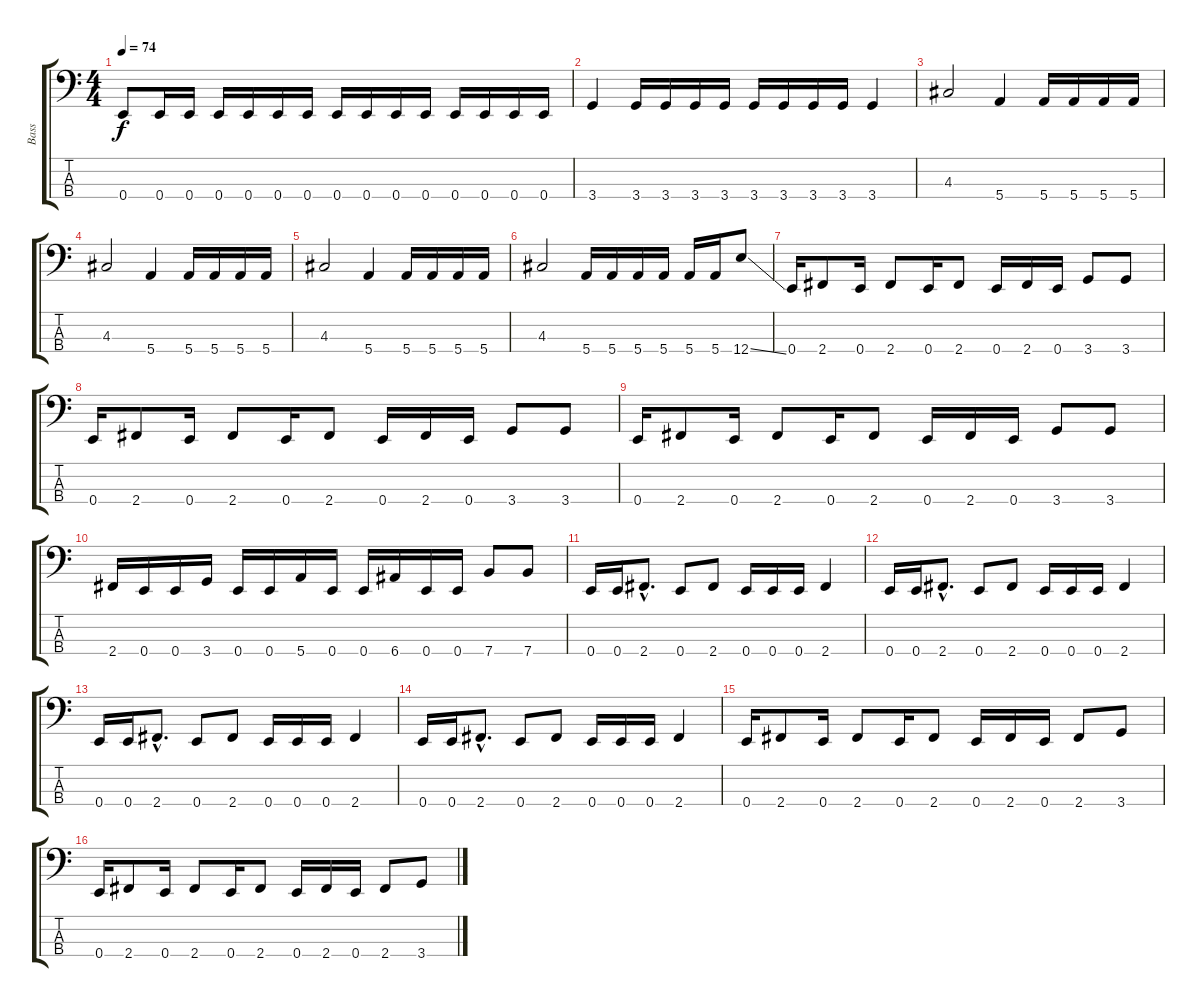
\track ("Bass" "Bass") {instrument electricbasspick}
\staff {score tabs}
\tuning (G2 D2 A1 E1) {hide}
\ts (4 4)
\tempo 74
\clef f4
\ks c
0.4.8{dy f} 0.4.16 0.4.16 0.4.16 0.4.16 0.4.16 0.4.16 0.4.16 0.4.16 0.4.16 0.4.16 0.4.16 0.4.16 0.4.16 0.4.16 |
3.4.4 3.4.16 3.4.16 3.4.16 3.4.16 3.4.16 3.4.16 3.4.16 3.4.16 3.4.4 |
4.3.2 5.4.4 5.4.16 5.4.16 5.4.16 5.4.16 |
4.3.2 5.4.4 5.4.16 5.4.16 5.4.16 5.4.16 |
4.3.2 5.4.4 5.4.16 5.4.16 5.4.16 5.4.16 |
4.3.2 5.4.16 5.4.16 5.4.16 5.4.16 5.4.16 5.4.16 12.4{ss}.8 |
0.4.16 2.4.8 0.4.16 2.4.8 0.4.16 2.4.8 0.4.16 2.4.16 0.4.16 3.4.8 3.4.8 |
0.4.16 2.4.8 0.4.16 2.4.8 0.4.16 2.4.8 0.4.16 2.4.16 0.4.16 3.4.8 3.4.8 |
0.4.16 2.4.8 0.4.16 2.4.8 0.4.16 2.4.8 0.4.16 2.4.16 0.4.16 3.4.8 3.4.8 |
2.4.16 0.4.16 0.4.16 3.4.16 0.4.16 0.4.16 5.4.16 0.4.16 0.4.16 6.4.16 0.4.16 0.4.16 7.4.8 7.4.8 |
0.4.16 0.4.16 2.4{hac}.8{d} 0.4.8 2.4.8 0.4.16 0.4.16 0.4.16 2.4.4 |
0.4.16 0.4.16 2.4{hac}.8{d} 0.4.8 2.4.8 0.4.16 0.4.16 0.4.16 2.4.4 |
0.4.16 0.4.16 2.4{hac}.8{d} 0.4.8 2.4.8 0.4.16 0.4.16 0.4.16 2.4.4 |
0.4.16 0.4.16 2.4{hac}.8{d} 0.4.8 2.4.8 0.4.16 0.4.16 0.4.16 2.4.4 |
0.4.16 2.4.8 0.4.16 2.4.8 0.4.16 2.4.8 0.4.16 2.4.16 0.4.16 2.4.8 3.4.8 |
0.4.16 2.4.8 0.4.16 2.4.8 0.4.16 2.4.8 0.4.16 2.4.16 0.4.16 2.4.8 3.4.8
